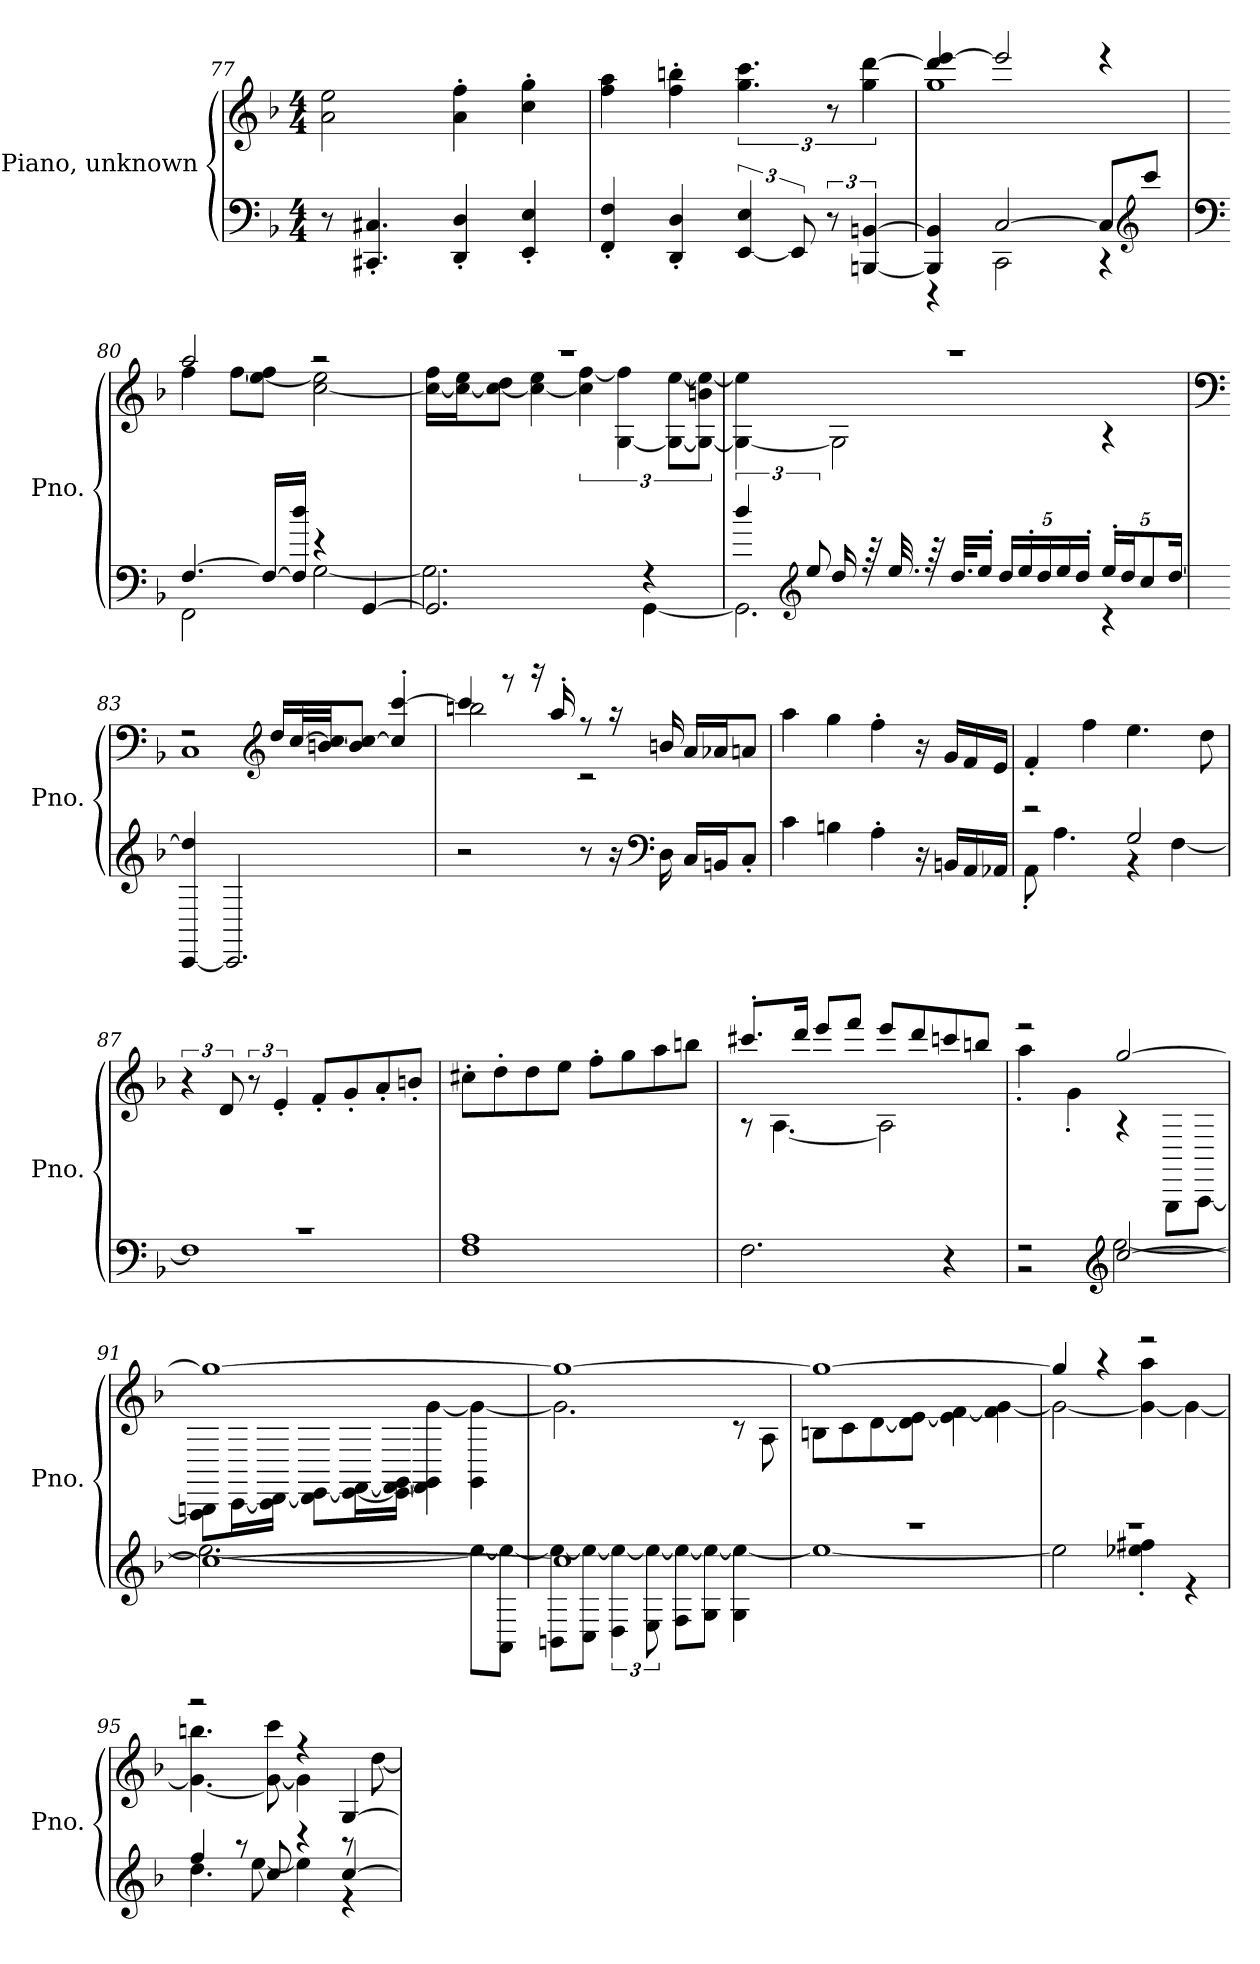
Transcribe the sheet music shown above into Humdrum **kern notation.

**kern	**kern
*part1	*part1
*staff2	*staff1
*I"Piano, unknown	*
*I'Pno.	*
*clefF4	*clefG2
*k[b-]	*k[b-]
*M4/4	*M4/4
=77	=77
8r	2a\ 2ee\
4.CC#X/' 4.C#X/'	.
4DD/' 4D/'	4a\' 4ff\'
4EE/' 4E/'	4cc\' 4gg\'
!!LO:LB:g=z
=78	=78
4FF/' 4F/'	4ff\ 4aa\
4DD/' 4D/'	4ff\' 4bbn\'
[6EE/ 6E/	6.gg\ 6.ccc\
12EE/]	.
12r	12r
[6BBBn/ [6BBn/	6gg\ [6ddd\
=79	=79
*^	*^
4BBB/] 4BB/]	4r	4ddd/] [4eee/	1gg
[2C/	2CC\	2eee/]	.
8C/L]	4r	4r	.
*clefG2	*	*	*
8ccc/J	.	.	.
=80	=80	=80	=80
*clefF4	*	*	*
[4.F/	2FF\	2aa/	4ff\
.	.	.	[8ff\L
16F/LL_	.	.	[8ee\ 8ff\]J
16F/] 16dd/JJ	.	.	.
4r	[2G\	2r	[2cc\ 2ee\]
[4GG/	.	.	.
=81	=81	=81	=81
2.GG/]	2.G\]	1r	16cc\_ 16ff\LL
.	.	.	16cc\_ 16ee\J
.	.	.	8cc\_ 8dd\J
.	.	.	4cc\_ 4ee\
.	.	.	6cc\] [6ff\
.	.	.	[6G\ 6ff\]
4r	[4GG\	.	.
.	.	.	12G\_ [12ee\L
.	.	.	12G\_ 12bn\ 12ee\_J
!!LO:LB:g=z	!!
=82	=82	=82	=82
6dd/	2.GG\]	1r	4G\_ 4ee\]
*clefG2	*	*	*
12ee/	.	.	.
16dd/	.	.	2G\]
64r	.	.	.
32.ee/	.	.	.
64r	.	.	.
32.dd/KLL	.	.	.
16ee'/JJ	.	.	.
*Xbrackettup	*	*	*
20dd/LL	.	.	.
20ee'/	.	.	.
20dd/	.	.	.
20ee/	.	.	.
20dd'/JJ	.	.	.
20ee'/LL	4r	.	4r
20dd/J	.	.	.
10cc/	.	.	.
[20dd/Jk	.	.	.
*v	*v	*	*
=83	=83	=83
*	*clefF4	*
[4CC/ 4dd/]	2r	1C
2.CC/]	.	.
*	*clefG2	*
.	16dd/LL	.
.	[32cc/L	.
.	[32bn/ 32cc/]JJ	.
.	8b/] [8cc/J	.
.	4cc/]' [4ccc/'	.
!!LO:LB:g=z	!!
=84	=84	=84
2r	4ccc/]	2bbn\
.	8r	.
.	16r	.
.	16aa'/	.
8r	8r	2r
16r	16r	.
*clefF4	*	*
16D\	16bn/	.
16C/LL	16a/LL	.
16BBn/J	16a-X/J	.
8C'/J	8an/J	.
*	*v	*v
=85	=85
4c\	4aa\
4Bn\	4gg\
4A'\	4ff'\
16r	16r
16BBn/LL	16g/LL
16AA/	16f/
16AA-X/JJ	16e/JJ
=86	=86
*^	*
2r	8AA'\	4f'/
.	4.A\	.
.	.	4ff\
2G/	4r	4.ee\
.	[4F\	.
.	.	8dd\
=87	=87	=87
1r	1F]	6r
.	.	12d/
.	.	12r
.	.	6e'/
.	.	8f'/L
.	.	8g'/
.	.	8a'/
.	.	8bn'/J
*v	*v	*
!!LO:LB:g=z
=88	=88
1F 1A	8cc#X'\L
.	8dd'\
.	8dd\
.	8ee\J
.	8ff'\L
.	8gg\
.	8aa\
.	8bbn\J
=89	=89
*	*^
2.F\	8.ccc#X'/L	8r
.	.	[4.A\
.	16ddd/Jk	.
.	8eee/L	.
.	8fff/J	.
.	8eee/L	2A\]
.	8ddd/	.
4r	8cccn/	.
.	8bbn/J	.
=90	=90	=90
*^	*	*
2r	2r	2r	4aa'\
.	.	.	4g'\
*clefG2	*	*	*
[2cc/	[2ee\	[2gg/	4r
.	.	.	8GGG\L
.	.	.	[8AAA\J
!!LO:LB:g=z	!!
=91	=91	=91	=91
1cc_	2.ee\_	1gg_	8AAA\] 8BBBn\L
.	.	.	[16CC\L
.	.	.	16CC\] [16DD\JJ
.	.	.	8DD\] [8EE\L
.	.	.	16EE\_ [16FF\L
.	.	.	16EE\] 16FF\_ [16GG\JJ
.	.	.	4FF\] 4GG\] [4g\
.	8ee\L_	.	4GG\ 4g\_
.	8AA\ 8ee\_J	.	.
=92	=92	=92	=92
1cc]	8BBn\ 8ee\_L	1gg_	2.g\]
.	8C\ 8ee\_J	.	.
*	*brackettup	*	*
.	6D\ 6ee\_	.	.
.	12E\ 12ee\_	.	.
.	8F\ 8ee\_L	.	.
.	8G\ 8ee\_J	.	.
.	4G\ 4ee\_	.	8r
.	.	.	8A\
=93	=93	=93	=93
1r	1ee_	1gg_	8Bn\L
.	.	.	8c\
.	.	.	[8d\
.	.	.	8d\] [8e\J
.	.	.	4e\] [4f\
.	.	.	4f\] [4g\
!!LO:PB:g=z	!!
=94	=94	=94	=94
1r	2ee\]	4gg/]	2g\_
.	.	4r	.
.	4ee-X\' 4ff#X\'	2r	4g\_ 4aa\
.	4r	.	4g\_
=95	=95	=95	=95
4ff/	4.dd\	2r	4.g\_ 4.bbn\
8r	.	.	.
8cc/	[8ee\	.	8g\_ 8ccc\
4r	4ee\]	4r	4g\]
[4cc/	4r	[4G/	8r
.	.	.	[8dd\
*v	*v	*	*
*	*v	*v
=	=
*-	*-
